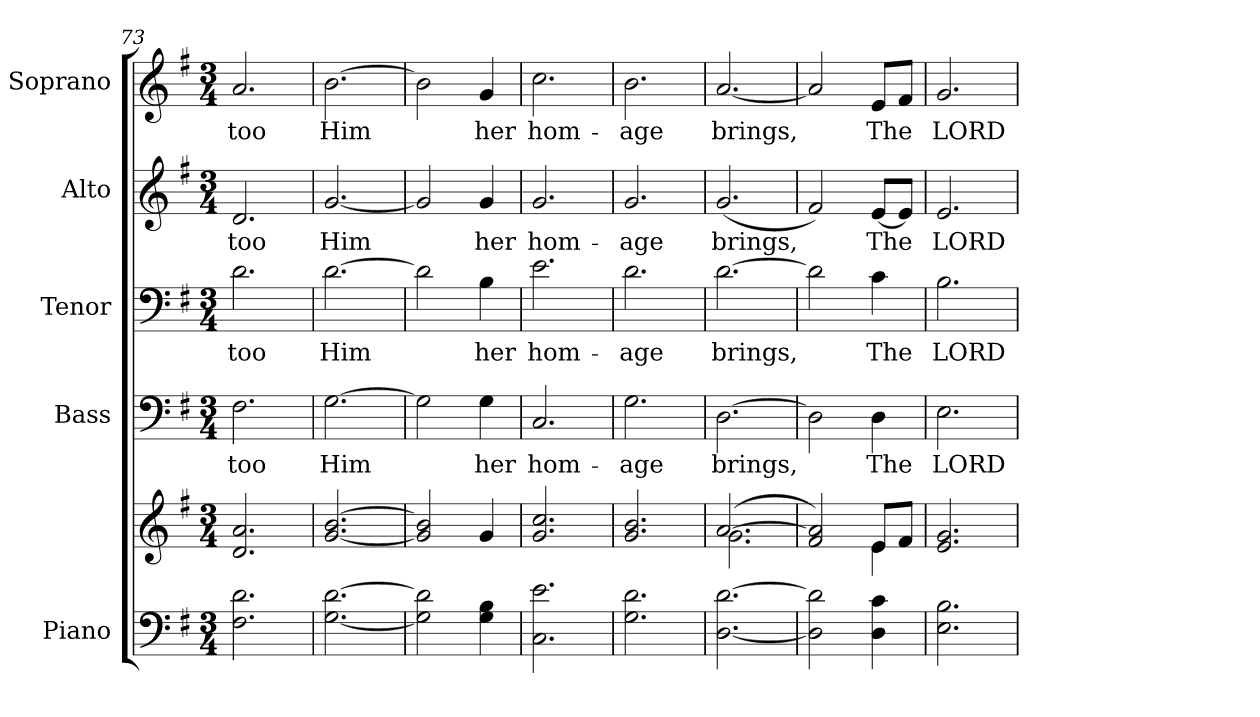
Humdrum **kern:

**kern	**kern	**kern	**text	**kern	**text	**kern	**text	**kern	**text
*part5	*part5	*part4	*part4	*part3	*part3	*part2	*part2	*part1	*part1
*staff6	*staff5	*staff4	*staff4	*staff3	*staff3	*staff2	*staff2	*staff1	*staff1
*I"Piano	*	*I"Bass	*	*I"Tenor	*	*I"Alto	*	*I"Soprano	*
*I'Pno.	*	*I'B.	*	*I'T.	*	*I'A.	*	*I'S.	*
*clefF4	*clefG2	*clefF4	*	*clefF4	*	*clefG2	*	*clefG2	*
*k[f#]	*k[f#]	*k[f#]	*	*k[f#]	*	*k[f#]	*	*k[f#]	*
*G:	*G:	*G:	*	*G:	*	*G:	*	*G:	*
*M3/4	*M3/4	*M3/4	*	*M3/4	*	*M3/4	*	*M3/4	*
=73	=73	=73	=73	=73	=73	=73	=73	=73	=73
!	!	!	!LO:LY:b:color=#000000	!	!	!	!	!	!
!	!	!	!	!	!LO:LY:b:color=#000000	!	!	!	!
!	!	!	!	!	!	!	!LO:LY:b:color=#000000	!	!
!	!	!	!	!	!	!	!	!	!LO:LY:b:color=#000000
2.F#i\ 2.di	2.di/ 2.ai	2.F#i\	too	2.di\	too	2.di/	too	2.ai/	too
!!LO:PB:g=z
=74	=74	=74	=74	=74	=74	=74	=74	=74	=74
!	!	!	!LO:LY:b:color=#000000	!	!	!	!	!	!
!	!	!	!	!	!LO:LY:b:color=#000000	!	!	!	!
!	!	!	!	!	!	!	!LO:LY:b:color=#000000	!	!
!	!	!	!	!	!	!	!	!	!LO:LY:b:color=#000000
[<2.Gi\ [>2.di	[<2.gi/ [>2.bi	[>2.Gi\	Him	[>2.di\	Him	[<2.gi/	Him	[>2.bi\	Him
=75	=75	=75	=75	=75	=75	=75	=75	=75	=75
2Gi\] 2di]	2gi/] 2bi]	2Gi\]	.	2di\]	.	2gi/]	.	2bi\]	.
!	!	!	!LO:LY:b:color=#000000	!	!	!	!	!	!
!	!	!	!	!	!LO:LY:b:color=#000000	!	!	!	!
!	!	!	!	!	!	!	!LO:LY:b:color=#000000	!	!
!	!	!	!	!	!	!	!	!	!LO:LY:b:color=#000000
4Gi\ 4Bi	4gi/	4Gi\	her	4Bi\	her	4gi/	her	4gi/	her
=76	=76	=76	=76	=76	=76	=76	=76	=76	=76
!	!	!	!LO:LY:b:color=#000000	!	!	!	!	!	!
!	!	!	!	!	!LO:LY:b:color=#000000	!	!	!	!
!	!	!	!	!	!	!	!LO:LY:b:color=#000000	!	!
!	!	!	!	!	!	!	!	!	!LO:LY:b:color=#000000
2.Ci\ 2.ei	2.gi/ 2.cci	2.Ci/	hom-	2.ei\	hom-	2.gi/	hom-	2.cci\	hom-
!!LO:PB:g=z
=77	=77	=77	=77	=77	=77	=77	=77	=77	=77
!	!	!	!LO:LY:b:color=#000000	!	!	!	!	!	!
!	!	!	!	!	!LO:LY:b:color=#000000	!	!	!	!
!	!	!	!	!	!	!	!LO:LY:b:color=#000000	!	!
!	!	!	!	!	!	!	!	!	!LO:LY:b:color=#000000
2.Gi\ 2.di	2.gi/ 2.bi	2.Gi\	-age	2.di\	-age	2.gi/	-age	2.bi\	-age
=78	=78	=78	=78	=78	=78	=78	=78	=78	=78
*	*^	*	*	*	*	*	*	*	*
!	!	!	!	!LO:LY:b:color=#000000	!	!	!	!	!	!
!	!	!	!	!	!	!LO:LY:b:color=#000000	!	!	!	!
!	!	!	!	!	!	!	!	!LO:LY:b:color=#000000	!	!
!	!	!	!	!	!	!	!	!	!	!LO:LY:b:color=#000000
[<2.Di\ [>2.di	([>2.ai/	2.gi\	[>2.Di\	brings,	[>2.di\	brings,	(2.gi/	brings,	[<2.ai/	brings,
=79	=79	=79	=79	=79	=79	=79	=79	=79	=79	=79
2Di\] 2di]	2f#i/ 2ai])	2ryy	2Di\]	.	2di\]	.	2f#i/)	.	2ai/]	.
!	!	!	!	!LO:LY:b:color=#000000	!	!	!	!	!	!
!	!	!	!	!	!	!LO:LY:b:color=#000000	!	!	!	!
!	!	!	!	!	!	!	!	!LO:LY:b:color=#000000	!	!
!	!	!	!	!	!	!	!	!	!	!LO:LY:b:color=#000000
4Di\ 4ci	8ei/L	4ei\	4Di\	The	4ci\	The	[<8ei/L	The	8ei/L	The
.	8f#i/J	.	.	.	.	.	8ei/J]	.	8f#i/J	.
*	*v	*v	*	*	*	*	*	*	*	*
!!LO:PB:g=z
=80	=80	=80	=80	=80	=80	=80	=80	=80	=80
!	!	!	!LO:LY:b:color=#000000	!	!	!	!	!	!
!	!	!	!	!	!LO:LY:b:color=#000000	!	!	!	!
!	!	!	!	!	!	!	!LO:LY:b:color=#000000	!	!
!	!	!	!	!	!	!	!	!	!LO:LY:b:color=#000000
2.Ei\ 2.Bi	2.ei/ 2.gi	2.Ei\	LORD	2.Bi\	LORD	2.ei/	LORD	2.gi/	LORD
=	=	=	=	=	=	=	=	=	=
*-	*-	*-	*-	*-	*-	*-	*-	*-	*-
